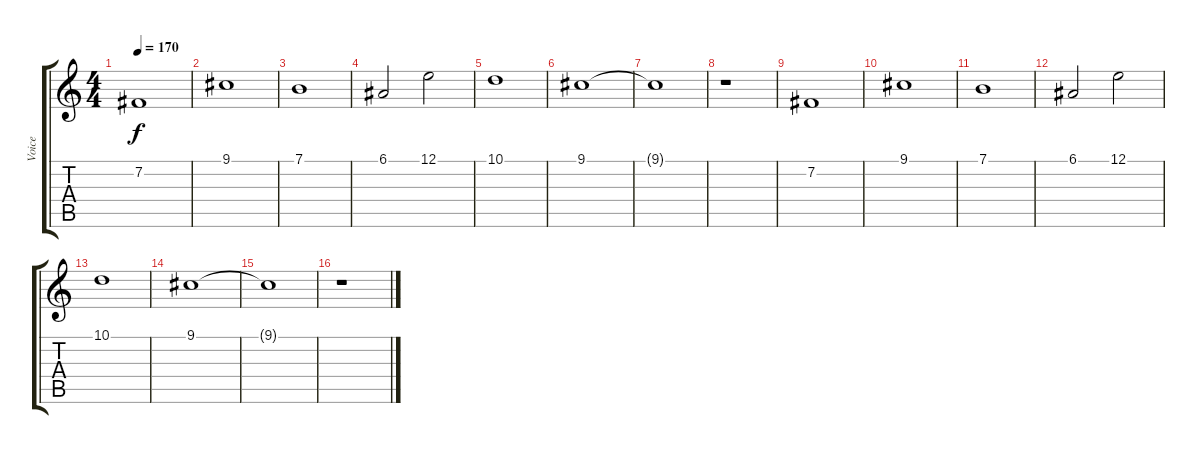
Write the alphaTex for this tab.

\track ("Voice" "Voice") {instrument pad4choir}
\staff {score tabs}
\tuning (E4 B3 G3 D3 A2 E2) {hide}
\ts (4 4)
\tempo 170
\clef g2
\ks c
7.2.1{dy f} |
9.1.1 |
7.1.1 |
6.1.2 12.1.2 |
10.1.1 |
9.1.1 |
9.1{t}.1 |
r.1 |
7.2.1 |
9.1.1 |
7.1.1 |
6.1.2 12.1.2 |
10.1.1 |
9.1.1 |
9.1{t}.1 |
r.1
